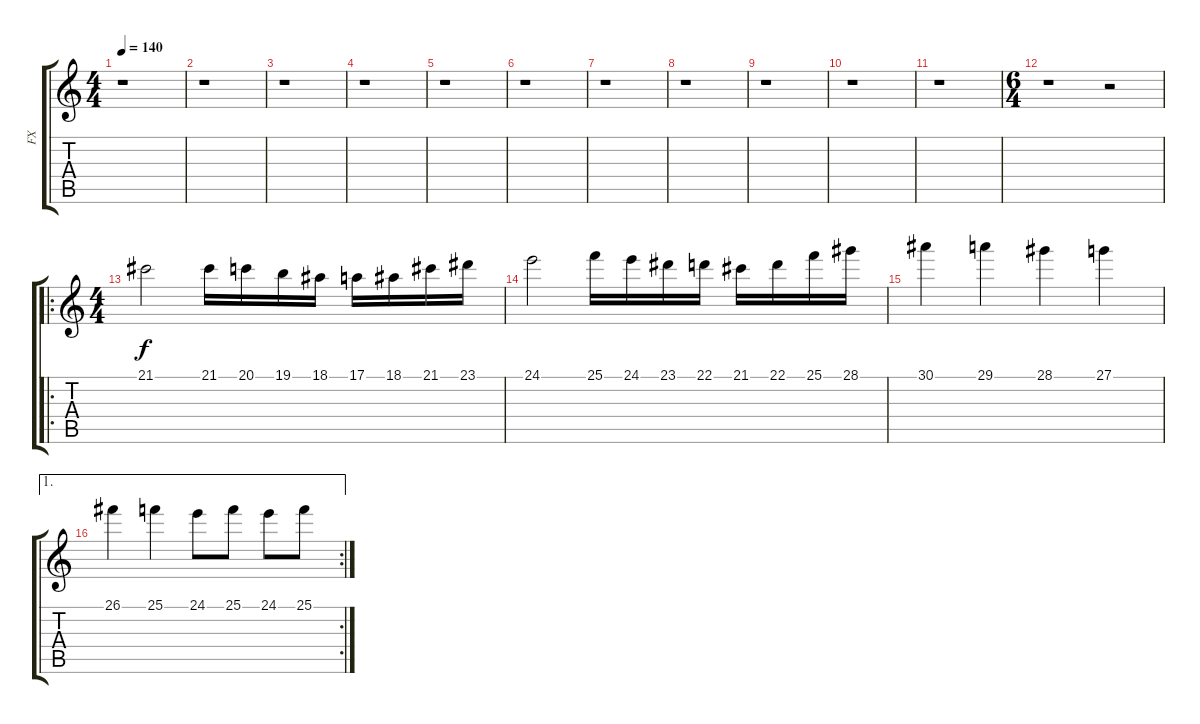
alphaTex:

\track ("FX" "FX") {instrument tremolostrings}
\staff {score tabs}
\tuning (E4 B3 G3 D3 A2 E2) {hide}
\ts (4 4)
\tempo 140
\clef g2
\ks c
r.1{dy f} |
r.1 |
r.1 |
r.1 |
r.1 |
r.1 |
r.1 |
r.1 |
r.1 |
r.1 |
r.1 |
\ts (6 4)
r.1 r.2 |
\ro
\ts (4 4)
21.1.2{volume 16 balance 4 instrument tremolostrings} 21.1.16 20.1.16 19.1.16 18.1.16 17.1.16 18.1.16 21.1.16 23.1.16 |
24.1.2 25.1.16 24.1.16 23.1.16 22.1.16 21.1.16 22.1.16 25.1.16 28.1.16 |
30.1.4 29.1.4 28.1.4 27.1.4 |
\ae 1
\rc 2
26.1.4 25.1.4 24.1.8 25.1.8 24.1.8 25.1.8
